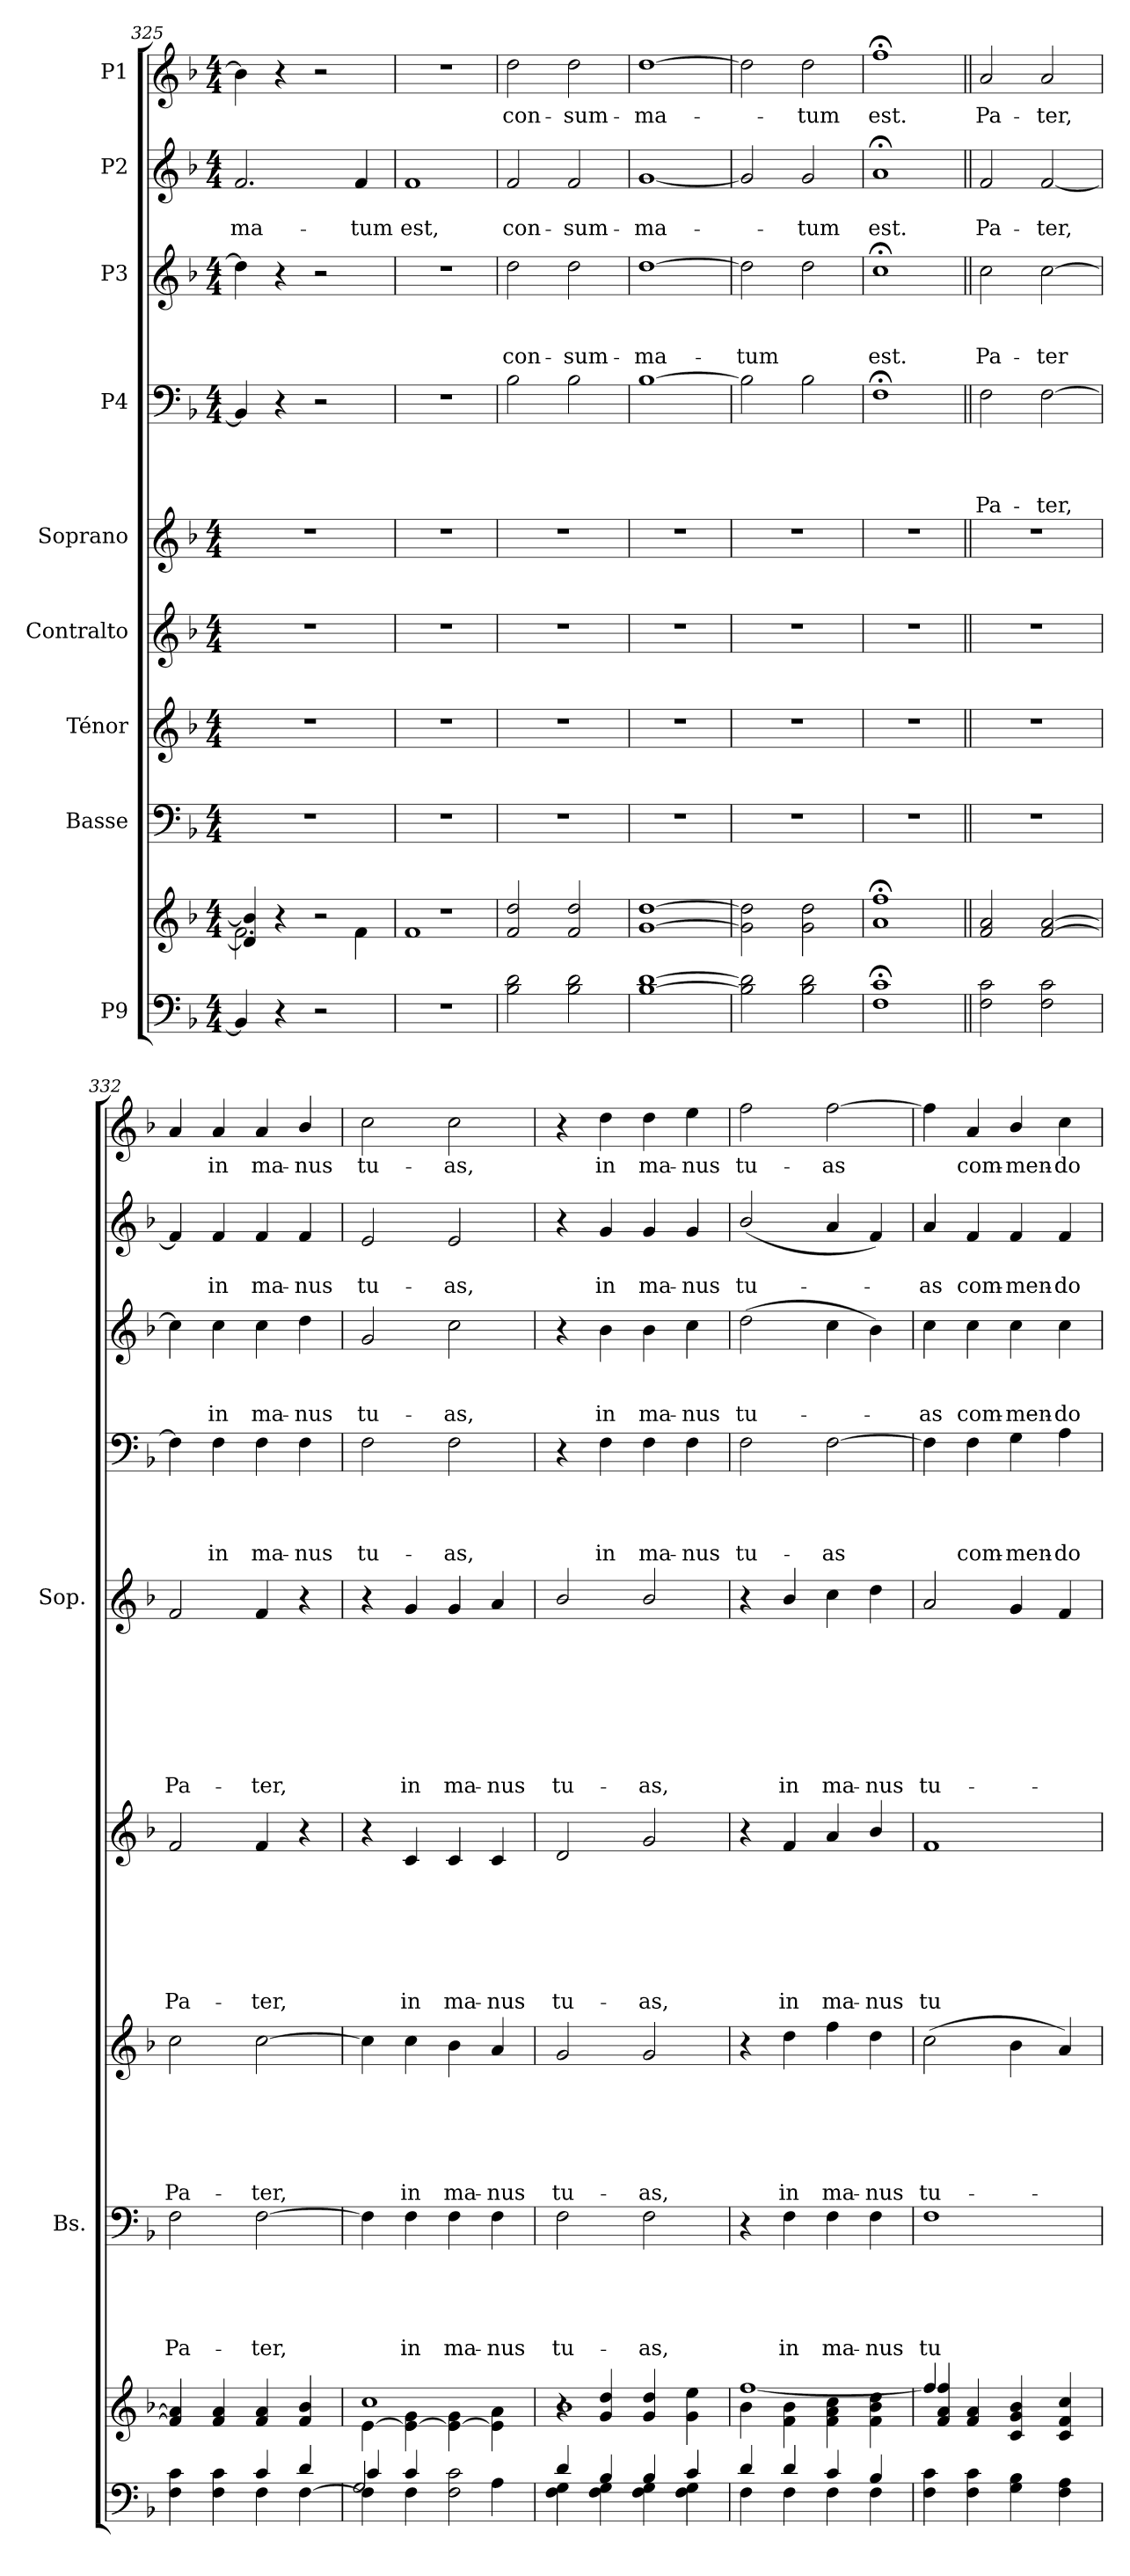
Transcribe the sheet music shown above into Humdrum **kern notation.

**kern	**kern	**kern	**text	**text	**text	**text	**text	**kern	**text	**text	**text	**text	**text	**text	**kern	**text	**text	**text	**text	**text	**text	**text	**kern	**text	**text	**text	**text	**text	**text	**text	**text	**kern	**text	**text	**text	**text	**kern	**text	**text	**text	**kern	**text	**text	**kern	**text
*part9	*part9	*part8	*part8	*part8	*part8	*part8	*part8	*part7	*part7	*part7	*part7	*part7	*part7	*part7	*part6	*part6	*part6	*part6	*part6	*part6	*part6	*part6	*part5	*part5	*part5	*part5	*part5	*part5	*part5	*part5	*part5	*part4	*part4	*part4	*part4	*part4	*part3	*part3	*part3	*part3	*part2	*part2	*part2	*part1	*part1
*staff10	*staff9	*staff8	*staff8	*staff8	*staff8	*staff8	*staff8	*staff7	*staff7	*staff7	*staff7	*staff7	*staff7	*staff7	*staff6	*staff6	*staff6	*staff6	*staff6	*staff6	*staff6	*staff6	*staff5	*staff5	*staff5	*staff5	*staff5	*staff5	*staff5	*staff5	*staff5	*staff4	*staff4	*staff4	*staff4	*staff4	*staff3	*staff3	*staff3	*staff3	*staff2	*staff2	*staff2	*staff1	*staff1
*I"P9	*	*I"Basse	*	*	*	*	*	*I"Ténor	*	*	*	*	*	*	*I"Contralto	*	*	*	*	*	*	*	*I"Soprano	*	*	*	*	*	*	*	*	*I"P4	*	*	*	*	*I"P3	*	*	*	*I"P2	*	*	*I"P1	*
*	*	*I'Bs.	*	*	*	*	*	*	*	*	*	*	*	*	*	*	*	*	*	*	*	*	*I'Sop.	*	*	*	*	*	*	*	*	*	*	*	*	*	*	*	*	*	*	*	*	*	*
*clefF4	*clefG2	*clefF4	*	*	*	*	*	*clefG2	*	*	*	*	*	*	*clefG2	*	*	*	*	*	*	*	*clefG2	*	*	*	*	*	*	*	*	*clefF4	*	*	*	*	*clefG2	*	*	*	*clefG2	*	*	*clefG2	*
*	*	*	*	*	*	*	*	*ITrd7c12	*	*	*	*	*	*	*	*	*	*	*	*	*	*	*	*	*	*	*	*	*	*	*	*	*	*	*	*	*ITrd7c12	*	*	*	*	*	*	*	*
*k[b-]	*k[b-]	*k[b-]	*	*	*	*	*	*k[b-]	*	*	*	*	*	*	*k[b-]	*	*	*	*	*	*	*	*k[b-]	*	*	*	*	*	*	*	*	*k[b-]	*	*	*	*	*k[b-]	*	*	*	*k[b-]	*	*	*k[b-]	*
*F:	*F:	*F:	*	*	*	*	*	*F:	*	*	*	*	*	*	*F:	*	*	*	*	*	*	*	*F:	*	*	*	*	*	*	*	*	*F:	*	*	*	*	*F:	*	*	*	*F:	*	*	*F:	*
*M4/4	*M4/4	*M4/4	*	*	*	*	*	*M4/4	*	*	*	*	*	*	*M4/4	*	*	*	*	*	*	*	*M4/4	*	*	*	*	*	*	*	*	*M4/4	*	*	*	*	*M4/4	*	*	*	*M4/4	*	*	*M4/4	*
=325	=325	=325	=325	=325	=325	=325	=325	=325	=325	=325	=325	=325	=325	=325	=325	=325	=325	=325	=325	=325	=325	=325	=325	=325	=325	=325	=325	=325	=325	=325	=325	=325	=325	=325	=325	=325	=325	=325	=325	=325	=325	=325	=325	=325	=325
*^	*^	*	*	*	*	*	*	*	*	*	*	*	*	*	*	*	*	*	*	*	*	*	*	*	*	*	*	*	*	*	*	*	*	*	*	*	*	*	*	*	*	*	*	*	*
*	*^	*	*^	*	*	*	*	*	*	*	*	*	*	*	*	*	*	*	*	*	*	*	*	*	*	*	*	*	*	*	*	*	*	*	*	*	*	*	*	*	*	*	*	*	*	*	*
!	!	!	!	!	!	!	!	!	!	!	!	!	!	!	!	!	!	!	!	!	!	!	!	!	!	!	!	!	!	!	!	!	!	!	!	!	!	!	!	!	!	!	!	!	!	!	!LO:LY:b	!	!
4BB-/]	1ryy	1ryy	1ryy	2.f\	4d/] 4b-/]	1r	.	.	.	.	.	1r	.	.	.	.	.	.	1r	.	.	.	.	.	.	.	1r	.	.	.	.	.	.	.	.	4BB-/]	.	.	.	.	4d\]	.	.	.	2.f/	.	-ma-	4b-\]	.
4r	.	.	.	.	4r	.	.	.	.	.	.	.	.	.	.	.	.	.	.	.	.	.	.	.	.	.	.	.	.	.	.	.	.	.	.	4r	.	.	.	.	4r	.	.	.	.	.	.	4r	.
2r	.	.	.	.	2r	.	.	.	.	.	.	.	.	.	.	.	.	.	.	.	.	.	.	.	.	.	.	.	.	.	.	.	.	.	.	2r	.	.	.	.	2r	.	.	.	.	.	.	2r	.
!	!	!	!	!	!	!	!	!	!	!	!	!	!	!	!	!	!	!	!	!	!	!	!	!	!	!	!	!	!	!	!	!	!	!	!	!	!	!	!	!	!	!	!	!	!	!	!LO:LY:b	!	!
.	.	.	.	4f\	.	.	.	.	.	.	.	.	.	.	.	.	.	.	.	.	.	.	.	.	.	.	.	.	.	.	.	.	.	.	.	.	.	.	.	.	.	.	.	.	4f/	.	-tum	.	.
=326	=326	=326	=326	=326	=326	=326	=326	=326	=326	=326	=326	=326	=326	=326	=326	=326	=326	=326	=326	=326	=326	=326	=326	=326	=326	=326	=326	=326	=326	=326	=326	=326	=326	=326	=326	=326	=326	=326	=326	=326	=326	=326	=326	=326	=326	=326	=326	=326	=326
!	!	!	!	!	!	!	!	!	!	!	!	!	!	!	!	!	!	!	!	!	!	!	!	!	!	!	!	!	!	!	!	!	!	!	!	!	!	!	!	!	!	!	!	!	!	!	!LO:LY:b	!	!
1r	1ryy	1ryy	1ryy	1f	1r	1r	.	.	.	.	.	1r	.	.	.	.	.	.	1r	.	.	.	.	.	.	.	1r	.	.	.	.	.	.	.	.	1r	.	.	.	.	1r	.	.	.	1f	.	est,	1r	.
=327	=327	=327	=327	=327	=327	=327	=327	=327	=327	=327	=327	=327	=327	=327	=327	=327	=327	=327	=327	=327	=327	=327	=327	=327	=327	=327	=327	=327	=327	=327	=327	=327	=327	=327	=327	=327	=327	=327	=327	=327	=327	=327	=327	=327	=327	=327	=327	=327	=327
!	!	!	!	!	!	!	!	!	!	!	!	!	!	!	!	!	!	!	!	!	!	!	!	!	!	!	!	!	!	!	!	!	!	!	!	!	!	!	!	!	!	!	!	!LO:LY:b	!	!	!LO:LY:b	!	!LO:LY:b
2B-\ 2d\	1ryy	1ryy	1ryy	1ryy	2f/ 2dd/	1r	.	.	.	.	.	1r	.	.	.	.	.	.	1r	.	.	.	.	.	.	.	1r	.	.	.	.	.	.	.	.	2B-\	.	.	.	.	2d\	.	.	con-	2f/	.	con-	2dd\	con-
!	!	!	!	!	!	!	!	!	!	!	!	!	!	!	!	!	!	!	!	!	!	!	!	!	!	!	!	!	!	!	!	!	!	!	!	!	!	!	!	!	!	!	!	!LO:LY:b	!	!	!LO:LY:b	!	!LO:LY:b
2B-\ 2d\	.	.	.	.	2f/ 2dd/	.	.	.	.	.	.	.	.	.	.	.	.	.	.	.	.	.	.	.	.	.	.	.	.	.	.	.	.	.	.	2B-\	.	.	.	.	2d\	.	.	-sum-	2f/	.	-sum-	2dd\	-sum-
=328	=328	=328	=328	=328	=328	=328	=328	=328	=328	=328	=328	=328	=328	=328	=328	=328	=328	=328	=328	=328	=328	=328	=328	=328	=328	=328	=328	=328	=328	=328	=328	=328	=328	=328	=328	=328	=328	=328	=328	=328	=328	=328	=328	=328	=328	=328	=328	=328	=328
!	!	!	!	!	!	!	!	!	!	!	!	!	!	!	!	!	!	!	!	!	!	!	!	!	!	!	!	!	!	!	!	!	!	!	!	!	!	!	!	!	!	!	!	!LO:LY:b	!	!	!LO:LY:b	!	!LO:LY:b
[<1B- [>1d	1ryy	1ryy	1ryy	1ryy	[<1g [>1dd	1r	.	.	.	.	.	1r	.	.	.	.	.	.	1r	.	.	.	.	.	.	.	1r	.	.	.	.	.	.	.	.	[>1B-	.	.	.	.	[<1d	.	.	-ma-	[<1g	.	-ma-	[>1dd	-ma-
=329	=329	=329	=329	=329	=329	=329	=329	=329	=329	=329	=329	=329	=329	=329	=329	=329	=329	=329	=329	=329	=329	=329	=329	=329	=329	=329	=329	=329	=329	=329	=329	=329	=329	=329	=329	=329	=329	=329	=329	=329	=329	=329	=329	=329	=329	=329	=329	=329	=329
!	!	!	!	!	!	!	!	!	!	!	!	!	!	!	!	!	!	!	!	!	!	!	!	!	!	!	!	!	!	!	!	!	!	!	!	!	!	!	!	!	!	!	!	!LO:LY:b	!	!	!	!	!
2B-\] 2d\]	1ryy	1ryy	1ryy	1ryy	2g\] 2dd\]	1r	.	.	.	.	.	1r	.	.	.	.	.	.	1r	.	.	.	.	.	.	.	1r	.	.	.	.	.	.	.	.	2B-\]	.	.	.	.	2d\]	.	.	-tum	2g/]	.	.	2dd\]	.
!	!	!	!	!	!	!	!	!	!	!	!	!	!	!	!	!	!	!	!	!	!	!	!	!	!	!	!	!	!	!	!	!	!	!	!	!	!	!	!	!	!	!	!	!	!	!	!LO:LY:b	!	!LO:LY:b
2B-\ 2d\	.	.	.	.	2g\ 2dd\	.	.	.	.	.	.	.	.	.	.	.	.	.	.	.	.	.	.	.	.	.	.	.	.	.	.	.	.	.	.	2B-\	.	.	.	.	2d\	.	.	.	2g/	.	-tum	2dd\	-tum
=330	=330	=330	=330	=330	=330	=330	=330	=330	=330	=330	=330	=330	=330	=330	=330	=330	=330	=330	=330	=330	=330	=330	=330	=330	=330	=330	=330	=330	=330	=330	=330	=330	=330	=330	=330	=330	=330	=330	=330	=330	=330	=330	=330	=330	=330	=330	=330	=330	=330
!	!	!	!	!	!	!	!	!	!	!	!	!	!	!	!	!	!	!	!	!	!	!	!	!	!	!	!	!	!	!	!	!	!	!	!	!	!	!	!	!	!	!	!	!LO:LY:b	!	!	!LO:LY:b	!	!LO:LY:b
1F; 1c;	1ryy	1ryy	1ryy	1ryy	1a;< 1ff;<	1r	.	.	.	.	.	1r	.	.	.	.	.	.	1r	.	.	.	.	.	.	.	1r	.	.	.	.	.	.	.	.	1F;<	.	.	.	.	1c;<	.	.	est.	1a;	.	est.	1ff;<	est.
!!LO:PB:g=z
=331||	=331||	=331||	=331||	=331||	=331||	=331||	=331||	=331||	=331||	=331||	=331||	=331||	=331||	=331||	=331||	=331||	=331||	=331||	=331||	=331||	=331||	=331||	=331||	=331||	=331||	=331||	=331||	=331||	=331||	=331||	=331||	=331||	=331||	=331||	=331||	=331||	=331||	=331||	=331||	=331||	=331||	=331||	=331||	=331||	=331||	=331||	=331||	=331||	=331||
!	!	!	!	!	!	!	!	!	!	!	!	!	!	!	!	!	!	!	!	!	!	!	!	!	!	!	!	!	!	!	!	!	!	!	!	!	!	!	!	!LO:LY:b	!	!	!	!LO:LY:b	!	!	!LO:LY:b	!	!LO:LY:b
2F\ 2c\	1ryy	1ryy	1ryy	1ryy	2f/ 2a/	1r	.	.	.	.	.	1r	.	.	.	.	.	.	1r	.	.	.	.	.	.	.	1r	.	.	.	.	.	.	.	.	2F\	.	.	.	Pa-	2c\	.	.	Pa-	2f/	.	Pa-	2a/	Pa-
!	!	!	!	!	!	!	!	!	!	!	!	!	!	!	!	!	!	!	!	!	!	!	!	!	!	!	!	!	!	!	!	!	!	!	!	!	!	!	!	!LO:LY:b	!	!	!	!LO:LY:b	!	!	!LO:LY:b	!	!LO:LY:b
2F\ 2c\	.	.	.	.	[<2f/ [>2a/	.	.	.	.	.	.	.	.	.	.	.	.	.	.	.	.	.	.	.	.	.	.	.	.	.	.	.	.	.	.	[>2F\	.	.	.	-ter,	[>2c\	.	.	-ter	[<2f/	.	-ter,	2a/	-ter,
=332	=332	=332	=332	=332	=332	=332	=332	=332	=332	=332	=332	=332	=332	=332	=332	=332	=332	=332	=332	=332	=332	=332	=332	=332	=332	=332	=332	=332	=332	=332	=332	=332	=332	=332	=332	=332	=332	=332	=332	=332	=332	=332	=332	=332	=332	=332	=332	=332	=332
!	!	!	!	!	!	!	!	!	!	!	!LO:LY:b	!	!	!	!	!	!	!LO:LY:b	!	!	!	!	!	!	!	!LO:LY:b	!	!	!	!	!	!	!	!	!LO:LY:b	!	!	!	!	!	!	!	!	!	!	!	!	!	!
4F\ 4c\	2ryy	1ryy	1ryy	1ryy	4f/] 4a/]	2F\	.	.	.	.	Pa-	2c\	.	.	.	.	.	Pa-	2f/	.	.	.	.	.	.	Pa-	2f/	.	.	.	.	.	.	.	Pa-	4F\]	.	.	.	.	4c\]	.	.	.	4f/]	.	.	4a/	.
!	!	!	!	!	!	!	!	!	!	!	!	!	!	!	!	!	!	!	!	!	!	!	!	!	!	!	!	!	!	!	!	!	!	!	!	!	!	!	!	!LO:LY:b	!	!	!	!LO:LY:b	!	!	!LO:LY:b	!	!LO:LY:b
4F\ 4c\	.	.	.	.	4f/ 4a/	.	.	.	.	.	.	.	.	.	.	.	.	.	.	.	.	.	.	.	.	.	.	.	.	.	.	.	.	.	.	4F\	.	.	.	in	4c\	.	.	in	4f/	.	in	4a/	in
!	!	!	!	!	!	!	!	!	!	!	!LO:LY:b	!	!	!	!	!	!	!LO:LY:b	!	!	!	!	!	!	!	!LO:LY:b	!	!	!	!	!	!	!	!	!LO:LY:b	!	!	!	!	!LO:LY:b	!	!	!	!LO:LY:b	!	!	!LO:LY:b	!	!LO:LY:b
4F\	4c/	.	.	.	4f/ 4a/	[>2F\	.	.	.	.	-ter,	[>2c\	.	.	.	.	.	-ter,	4f/	.	.	.	.	.	.	-ter,	4f/	.	.	.	.	.	.	.	-ter,	4F\	.	.	.	ma-	4c\	.	.	ma-	4f/	.	ma-	4a/	ma-
!	!	!	!	!	!	!	!	!	!	!	!	!	!	!	!	!	!	!	!	!	!	!	!	!	!	!	!	!	!	!	!	!	!	!	!	!	!	!	!	!LO:LY:b	!	!	!	!LO:LY:b	!	!	!LO:LY:b	!	!LO:LY:b
[<4F\	4d/	.	.	.	4f/ 4b-/	.	.	.	.	.	.	.	.	.	.	.	.	.	4r	.	.	.	.	.	.	.	4r	.	.	.	.	.	.	.	.	4F\	.	.	.	-nus	4d\	.	.	-nus	4f/	.	-nus	4b-/	-nus
=333	=333	=333	=333	=333	=333	=333	=333	=333	=333	=333	=333	=333	=333	=333	=333	=333	=333	=333	=333	=333	=333	=333	=333	=333	=333	=333	=333	=333	=333	=333	=333	=333	=333	=333	=333	=333	=333	=333	=333	=333	=333	=333	=333	=333	=333	=333	=333	=333	=333
!	!	!	!	!	!	!	!	!	!	!	!	!	!	!	!	!	!	!	!	!	!	!	!	!	!	!	!	!	!	!	!	!	!	!	!	!	!	!	!	!LO:LY:b	!	!	!	!LO:LY:b	!	!	!LO:LY:b	!	!LO:LY:b
4F\]	2G/	4c/	1ryy	1cc	[<4e\	4F\]	.	.	.	.	.	4c\]	.	.	.	.	.	.	4r	.	.	.	.	.	.	.	4r	.	.	.	.	.	.	.	.	2F\	.	.	.	tu-	2G/	.	.	tu-	2e/	.	tu-	2cc\	tu-
!	!	!	!	!	!	!	!	!	!	!	!LO:LY:b	!	!	!	!	!	!	!LO:LY:b	!	!	!	!	!	!	!	!LO:LY:b	!	!	!	!	!	!	!	!	!LO:LY:b	!	!	!	!	!	!	!	!	!	!	!	!	!	!
4F\	.	4c/	.	.	4e\_ 4g\	4F\	.	.	.	.	in	4c\	.	.	.	.	.	in	4c/	.	.	.	.	.	.	in	4g/	.	.	.	.	.	.	.	in	.	.	.	.	.	.	.	.	.	.	.	.	.	.
!	!	!	!	!	!	!	!	!	!	!	!LO:LY:b	!	!	!	!	!	!	!LO:LY:b	!	!	!	!	!	!	!	!LO:LY:b	!	!	!	!	!	!	!	!	!LO:LY:b	!	!	!	!	!LO:LY:b	!	!	!	!LO:LY:b	!	!	!LO:LY:b	!	!LO:LY:b
2F\ 2c\	4ryy	2ryy	.	.	4e\_ 4g\	4F\	.	.	.	.	ma-	4B-\	.	.	.	.	.	ma-	4c/	.	.	.	.	.	.	ma-	4g/	.	.	.	.	.	.	.	ma-	2F\	.	.	.	-as,	2c\	.	.	-as,	2e/	.	-as,	2cc\	-as,
!	!	!	!	!	!	!	!	!	!	!	!LO:LY:b	!	!	!	!	!	!	!LO:LY:b	!	!	!	!	!	!	!	!LO:LY:b	!	!	!	!	!	!	!	!	!LO:LY:b	!	!	!	!	!	!	!	!	!	!	!	!	!	!
.	4A\	.	.	.	4e\] 4a\	4F\	.	.	.	.	-nus	4A/	.	.	.	.	.	-nus	4c/	.	.	.	.	.	.	-nus	4a/	.	.	.	.	.	.	.	-nus	.	.	.	.	.	.	.	.	.	.	.	.	.	.
=334	=334	=334	=334	=334	=334	=334	=334	=334	=334	=334	=334	=334	=334	=334	=334	=334	=334	=334	=334	=334	=334	=334	=334	=334	=334	=334	=334	=334	=334	=334	=334	=334	=334	=334	=334	=334	=334	=334	=334	=334	=334	=334	=334	=334	=334	=334	=334	=334	=334
!	!	!	!	!	!	!	!	!	!	!	!LO:LY:b	!	!	!	!	!	!	!LO:LY:b	!	!	!	!	!	!	!	!LO:LY:b	!	!	!	!	!	!	!	!	!LO:LY:b	!	!	!	!	!	!	!	!	!	!	!	!	!	!
4F\ 4G\	4d/	1ryy	1ryy	1b-	4r	2F\	.	.	.	.	tu-	2G/	.	.	.	.	.	tu-	2d/	.	.	.	.	.	.	tu-	2b-/	.	.	.	.	.	.	.	tu-	4r	.	.	.	.	4r	.	.	.	4r	.	.	4r	.
!	!	!	!	!	!	!	!	!	!	!	!	!	!	!	!	!	!	!	!	!	!	!	!	!	!	!	!	!	!	!	!	!	!	!	!	!	!	!	!	!LO:LY:b	!	!	!	!LO:LY:b	!	!	!LO:LY:b	!	!LO:LY:b
4F\ 4G\	4B-/	.	.	.	4g/ 4dd/	.	.	.	.	.	.	.	.	.	.	.	.	.	.	.	.	.	.	.	.	.	.	.	.	.	.	.	.	.	.	4F\	.	.	.	in	4B-\	.	.	in	4g/	.	in	4dd\	in
!	!	!	!	!	!	!	!	!	!	!	!LO:LY:b	!	!	!	!	!	!	!LO:LY:b	!	!	!	!	!	!	!	!LO:LY:b	!	!	!	!	!	!	!	!	!LO:LY:b	!	!	!	!	!LO:LY:b	!	!	!	!LO:LY:b	!	!	!LO:LY:b	!	!LO:LY:b
4F\ 4G\	4B-/	.	.	.	4g/ 4dd/	2F\	.	.	.	.	-as,	2G/	.	.	.	.	.	-as,	2g/	.	.	.	.	.	.	-as,	2b-/	.	.	.	.	.	.	.	-as,	4F\	.	.	.	ma-	4B-\	.	.	ma-	4g/	.	ma-	4dd\	ma-
!	!	!	!	!	!	!	!	!	!	!	!	!	!	!	!	!	!	!	!	!	!	!	!	!	!	!	!	!	!	!	!	!	!	!	!	!	!	!	!	!LO:LY:b	!	!	!	!LO:LY:b	!	!	!LO:LY:b	!	!LO:LY:b
4F\ 4G\	4c/	.	.	.	4g\ 4ee\	.	.	.	.	.	.	.	.	.	.	.	.	.	.	.	.	.	.	.	.	.	.	.	.	.	.	.	.	.	.	4F\	.	.	.	-nus	4c\	.	.	-nus	4g/	.	-nus	4ee\	-nus
=335	=335	=335	=335	=335	=335	=335	=335	=335	=335	=335	=335	=335	=335	=335	=335	=335	=335	=335	=335	=335	=335	=335	=335	=335	=335	=335	=335	=335	=335	=335	=335	=335	=335	=335	=335	=335	=335	=335	=335	=335	=335	=335	=335	=335	=335	=335	=335	=335	=335
!	!	!	!	!	!	!	!	!	!	!	!	!	!	!	!	!	!	!	!	!	!	!	!	!	!	!	!	!	!	!	!	!	!	!	!	!	!	!	!	!LO:LY:b	!	!	!	!LO:LY:b	!	!	!LO:LY:b	!	!LO:LY:b
4F\	4d/	1ryy	1ryy	[>1ff	4b-\	4r	.	.	.	.	.	4r	.	.	.	.	.	.	4r	.	.	.	.	.	.	.	4r	.	.	.	.	.	.	.	.	2F\	.	.	.	tu-	(>2d\	.	.	tu-	(<2b-/	.	tu-	2ff\	tu-
!	!	!	!	!	!	!	!	!	!	!	!LO:LY:b	!	!	!	!	!	!	!LO:LY:b	!	!	!	!	!	!	!	!LO:LY:b	!	!	!	!	!	!	!	!	!LO:LY:b	!	!	!	!	!	!	!	!	!	!	!	!	!	!
4F\	4d/	.	.	.	4f\ 4b-\	4F\	.	.	.	.	in	4d\	.	.	.	.	.	in	4f/	.	.	.	.	.	.	in	4b-/	.	.	.	.	.	.	.	in	.	.	.	.	.	.	.	.	.	.	.	.	.	.
!	!	!	!	!	!	!	!	!	!	!	!LO:LY:b	!	!	!	!	!	!	!LO:LY:b	!	!	!	!	!	!	!	!LO:LY:b	!	!	!	!	!	!	!	!	!LO:LY:b	!	!	!	!	!LO:LY:b	!	!	!	!	!	!	!	!	!LO:LY:b
4F\	4c/	.	.	.	4f\ 4a\ 4cc\	4F\	.	.	.	.	ma-	4f\	.	.	.	.	.	ma-	4a/	.	.	.	.	.	.	ma-	4cc\	.	.	.	.	.	.	.	ma-	[>2F\	.	.	.	-as	4c\	.	.	.	4a/	.	.	[>2ff\	-as
!	!	!	!	!	!	!	!	!	!	!	!LO:LY:b	!	!	!	!	!	!	!LO:LY:b	!	!	!	!	!	!	!	!LO:LY:b	!	!	!	!	!	!	!	!	!LO:LY:b	!	!	!	!	!	!	!	!	!	!	!	!	!	!
4F\	4B-/	.	.	.	4f\ 4b-\ 4dd\	4F\	.	.	.	.	-nus	4d\	.	.	.	.	.	-nus	4b-/	.	.	.	.	.	.	-nus	4dd\	.	.	.	.	.	.	.	-nus	.	.	.	.	.	4B-\)	.	.	.	4f/)	.	.	.	.
=336	=336	=336	=336	=336	=336	=336	=336	=336	=336	=336	=336	=336	=336	=336	=336	=336	=336	=336	=336	=336	=336	=336	=336	=336	=336	=336	=336	=336	=336	=336	=336	=336	=336	=336	=336	=336	=336	=336	=336	=336	=336	=336	=336	=336	=336	=336	=336	=336	=336
!	!	!	!	!	!	!	!	!	!	!	!LO:LY:b	!	!	!	!	!	!	!LO:LY:b	!	!	!	!	!	!	!	!LO:LY:b	!	!	!	!	!	!	!	!	!LO:LY:b	!	!	!	!	!	!	!	!	!LO:LY:b	!	!	!LO:LY:b	!	!
4F\ 4c\	1ryy	1ryy	1ryy	4ff/]	4f/ 4a/ 4ff/	1F	.	.	.	.	tu-	(<2c\	.	.	.	.	.	tu-	1f	.	.	.	.	.	.	tu-	2a/	.	.	.	.	.	.	.	tu-	4F\]	.	.	.	.	4c\	.	.	-as	4a/	.	-as	4ff\]	.
!	!	!	!	!	!	!	!	!	!	!	!	!	!	!	!	!	!	!	!	!	!	!	!	!	!	!	!	!	!	!	!	!	!	!	!	!	!	!	!	!LO:LY:b	!	!	!	!LO:LY:b	!	!	!LO:LY:b	!	!LO:LY:b
4F\ 4c\	.	.	.	2.ryy	4f/ 4a/	.	.	.	.	.	.	.	.	.	.	.	.	.	.	.	.	.	.	.	.	.	.	.	.	.	.	.	.	.	.	4F\	.	.	.	com-	4c\	.	.	com-	4f/	.	com-	4a/	com-
!	!	!	!	!	!	!	!	!	!	!	!	!	!	!	!	!	!	!	!	!	!	!	!	!	!	!	!	!	!	!	!	!	!	!	!	!	!	!	!	!LO:LY:b	!	!	!	!LO:LY:b	!	!	!LO:LY:b	!	!LO:LY:b
4G\ 4B-\	.	.	.	.	4c/ 4g/ 4b-/	.	.	.	.	.	.	4B-\	.	.	.	.	.	.	.	.	.	.	.	.	.	.	4g/	.	.	.	.	.	.	.	.	4G\	.	.	.	-men-	4c\	.	.	-men-	4f/	.	-men-	4b-/	-men-
!	!	!	!	!	!	!	!	!	!	!	!	!	!	!	!	!	!	!	!	!	!	!	!	!	!	!	!	!	!	!	!	!	!	!	!	!	!	!	!	!LO:LY:b	!	!	!	!LO:LY:b	!	!	!LO:LY:b	!	!LO:LY:b
4F\ 4A\	.	.	.	.	4c/ 4f/ 4cc/	.	.	.	.	.	.	4A/)	.	.	.	.	.	.	.	.	.	.	.	.	.	.	4f/	.	.	.	.	.	.	.	.	4A\	.	.	.	-do	4c\	.	.	-do	4f/	.	-do	4cc\	-do
*v	*v	*v	*	*	*	*	*	*	*	*	*	*	*	*	*	*	*	*	*	*	*	*	*	*	*	*	*	*	*	*	*	*	*	*	*	*	*	*	*	*	*	*	*	*	*	*	*	*	*
*	*v	*v	*v	*	*	*	*	*	*	*	*	*	*	*	*	*	*	*	*	*	*	*	*	*	*	*	*	*	*	*	*	*	*	*	*	*	*	*	*	*	*	*	*	*	*	*	*
=	=	=	=	=	=	=	=	=	=	=	=	=	=	=	=	=	=	=	=	=	=	=	=	=	=	=	=	=	=	=	=	=	=	=	=	=	=	=	=	=	=	=	=	=	=
*-	*-	*-	*-	*-	*-	*-	*-	*-	*-	*-	*-	*-	*-	*-	*-	*-	*-	*-	*-	*-	*-	*-	*-	*-	*-	*-	*-	*-	*-	*-	*-	*-	*-	*-	*-	*-	*-	*-	*-	*-	*-	*-	*-	*-	*-
